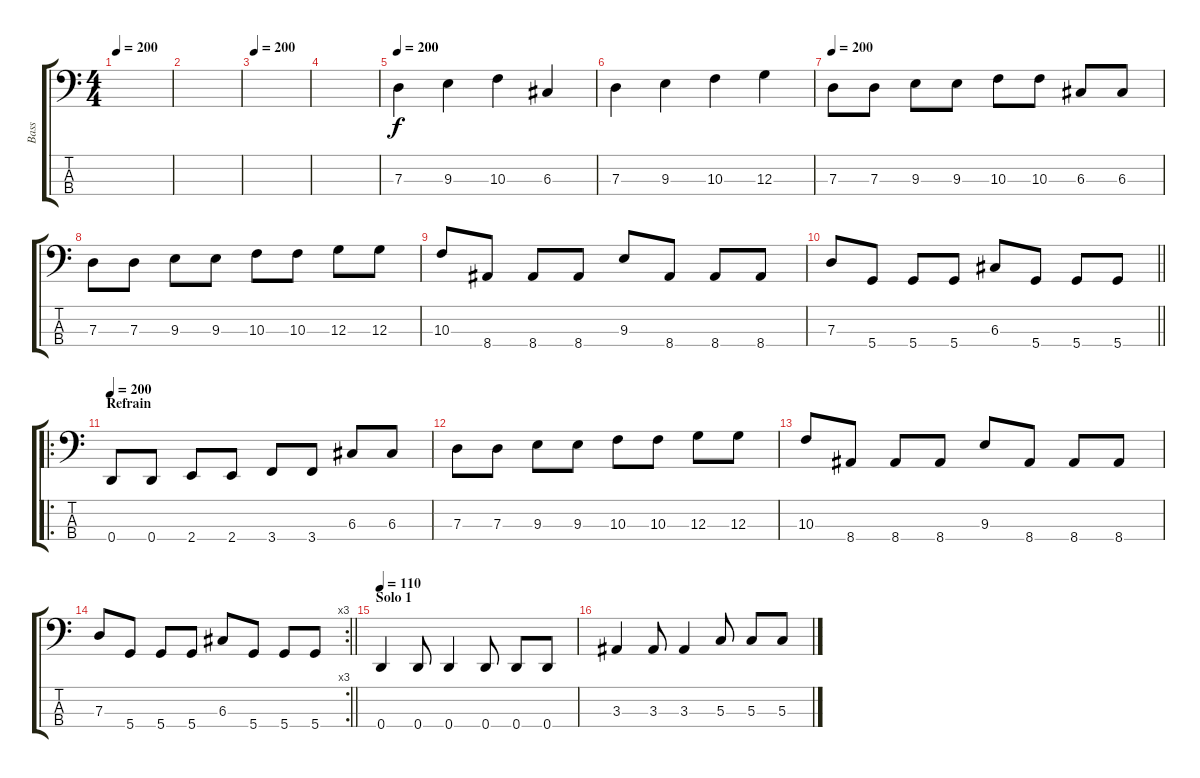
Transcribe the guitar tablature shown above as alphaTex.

\track ("Bass" "Bass") {instrument electricbassfinger}
\staff {score tabs}
\tuning (F2 C2 G1 D1) {hide}
\ts (4 4)
\tempo 200
\clef f4
\ks c
|
|
\tempo 200
|
|
\tempo 200
7.3.4 9.3.4 10.3.4 6.3.4 |
7.3.4 9.3.4 10.3.4 12.3.4 |
\tempo 200
7.3.8 7.3.8 9.3.8 9.3.8 10.3.8 10.3.8 6.3.8 6.3.8 |
7.3.8 7.3.8 9.3.8 9.3.8 10.3.8 10.3.8 12.3.8 12.3.8 |
10.3.8 8.4.8 8.4.8 8.4.8 9.3.8 8.4.8 8.4.8 8.4.8 |
\barLineRight lightlight
7.3.8 5.4.8 5.4.8 5.4.8 6.3.8 5.4.8 5.4.8 5.4.8 |
\ro
\section ("" "Refrain")
\tempo 200
0.4.8 0.4.8 2.4.8 2.4.8 3.4.8 3.4.8 6.3.8 6.3.8 |
7.3.8 7.3.8 9.3.8 9.3.8 10.3.8 10.3.8 12.3.8 12.3.8 |
10.3.8 8.4.8 8.4.8 8.4.8 9.3.8 8.4.8 8.4.8 8.4.8 |
\rc 3
\barLineRight lightlight
7.3.8 5.4.8 5.4.8 5.4.8 6.3.8 5.4.8 5.4.8 5.4.8 |
\section ("" "Solo 1")
\tempo 110
0.4.4 0.4.8 0.4.4 0.4.8 0.4.8 0.4.8 |
3.3.4 3.3.8 3.3.4 5.3.8 5.3.8 5.3.8
